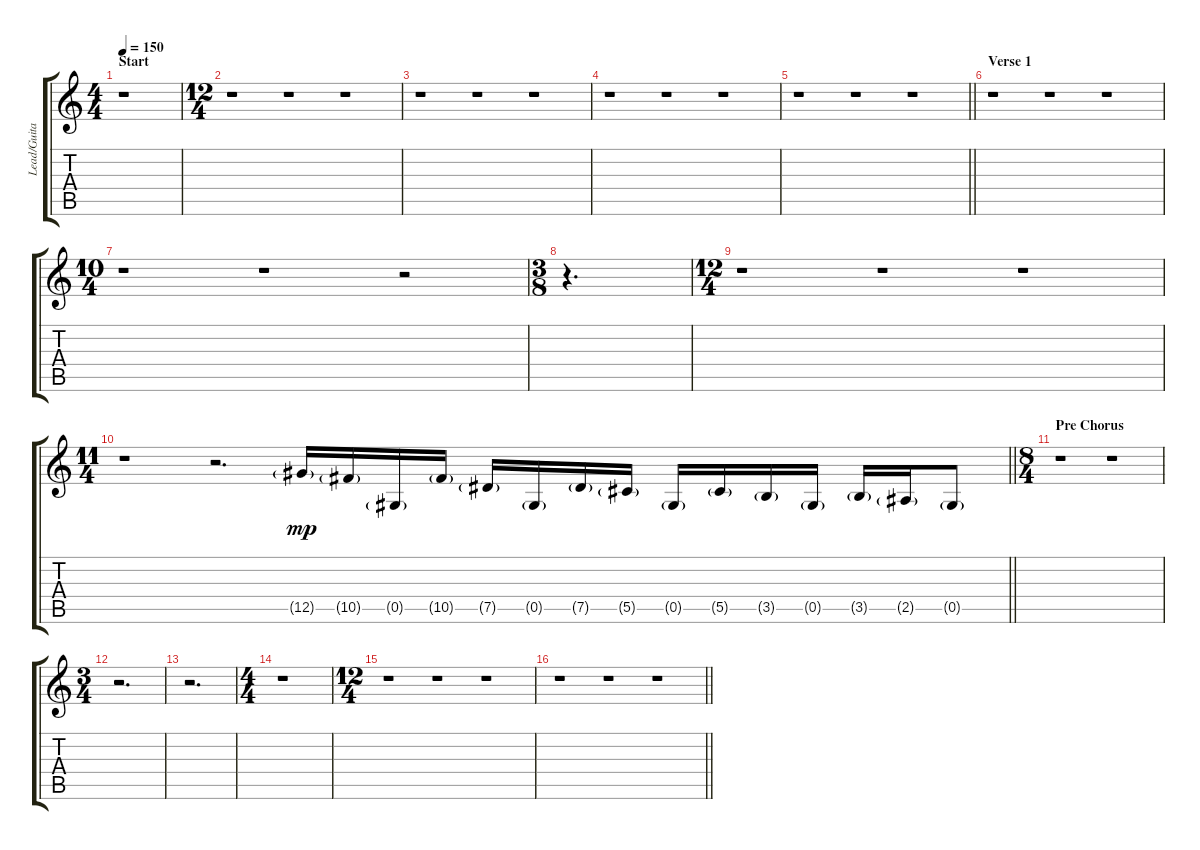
\track ("Lead/Guitar solo" "Lead/Guita") {instrument overdrivenguitar}
\staff {score tabs}
\tuning (Eb4 Bb3 Gb3 Db3 Ab2 Eb2) {hide}
\ts (4 4)
\section ("" "Start")
\tempo 150
\clef g2
\ks c
r.1{dy mp instrument overdrivenguitar} |
\ts (12 4)
r.1 r.1 r.1 |
r.1 r.1 r.1 |
r.1 r.1 r.1 |
\barLineRight lightlight
r.1 r.1 r.1 |
\section ("" "Verse 1")
r.1 r.1 r.1 |
\ts (10 4)
r.1 r.1 r.2 |
\ts (3 8)
r.4{d} |
\ts (12 4)
r.1 r.1 r.1 |
\ts (11 4)
\barLineRight lightlight
r.1 r.2{d} 12.5{g}.16 10.5{g}.16 0.5{g}.16 10.5{g}.16 7.5{g}.16 0.5{g}.16 7.5{g}.16 5.5{g}.16 0.5{g}.16 5.5{g}.16 3.5{g}.16 0.5{g}.16 3.5{g}.16 2.5{g}.16 0.5{g}.8 |
\ts (8 4)
\section ("" "Pre Chorus")
r.1 r.1 |
\ts (3 4)
r.2{d} |
r.2{d} |
\ts (4 4)
r.1 |
\ts (12 4)
r.1 r.1 r.1 |
\barLineRight lightlight
r.1 r.1 r.1
